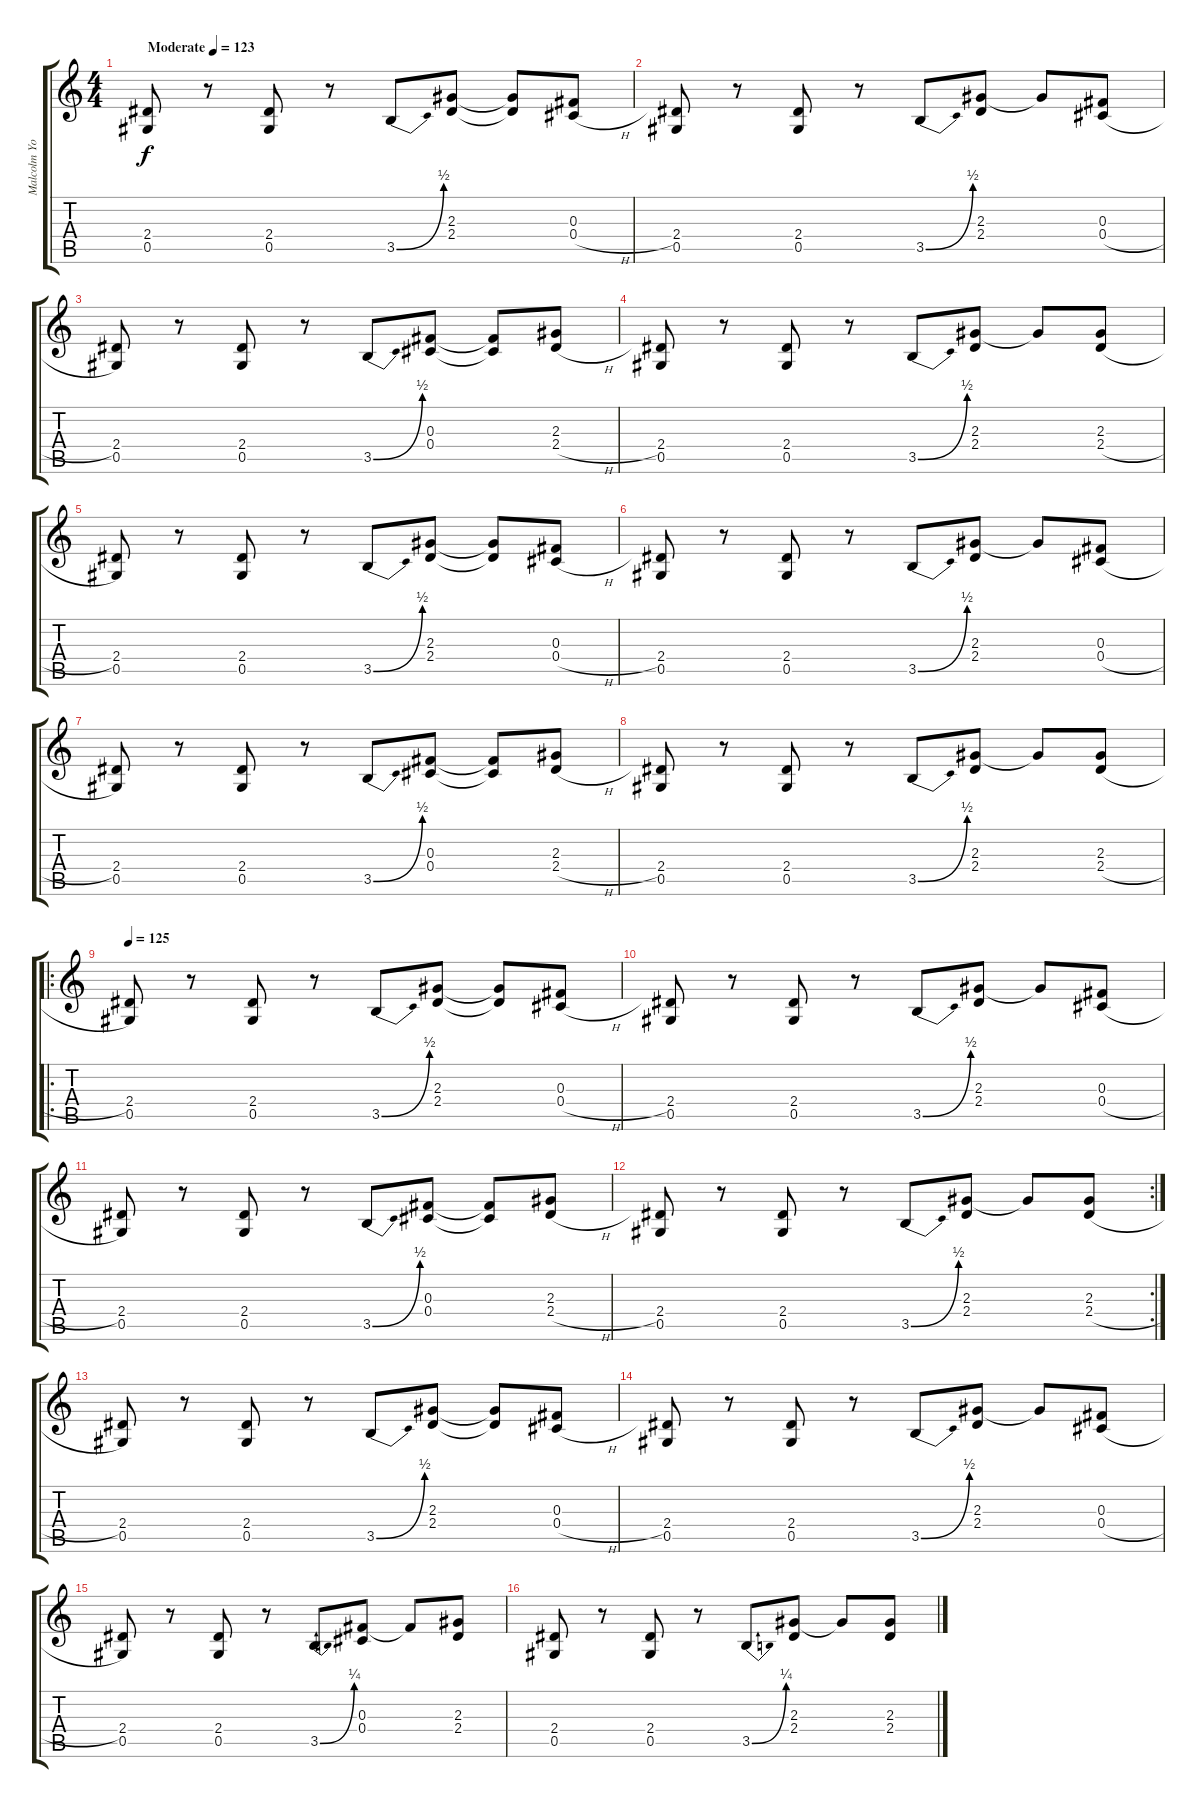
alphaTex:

\track ("Malcolm Young" "Malcolm Yo") {instrument distortionguitar}
\staff {score tabs}
\tuning (Eb4 Bb3 Gb3 Db3 Ab2 Eb2) {hide}
\ts (4 4)
\tempo (123 "Moderate")
\clef g2
\ks c
(2.4 0.5).8{dy f instrument distortionguitar} r.8 (2.4 0.5).8 r.8 3.5{be (bend 0 0 60 2)}.8 (2.3 2.4).8 (2.3{t} 2.4{t}).8 (0.3 0.4{h}).8 |
(2.4 0.5).8 r.8 (2.4 0.5).8 r.8 3.5{be (bend 0 0 60 2)}.8 (2.3 2.4).8 2.3{t}.8 (0.3 0.4{h}).8 |
(2.4 0.5).8 r.8 (2.4 0.5).8 r.8 3.5{be (bend 0 0 60 2)}.8 (0.3 0.4).8 (0.3{t} 0.4{t}).8 (2.3 2.4{h}).8 |
(2.4 0.5).8 r.8 (2.4 0.5).8 r.8 3.5{be (bend 0 0 60 2)}.8 (2.3 2.4).8 2.3{t}.8 (2.3 2.4{h}).8 |
(2.4 0.5).8 r.8 (2.4 0.5).8 r.8 3.5{be (bend 0 0 60 2)}.8 (2.3 2.4).8 (2.3{t} 2.4{t}).8 (0.3 0.4{h}).8 |
(2.4 0.5).8 r.8 (2.4 0.5).8 r.8 3.5{be (bend 0 0 60 2)}.8 (2.3 2.4).8 2.3{t}.8 (0.3 0.4{h}).8 |
(2.4 0.5).8 r.8 (2.4 0.5).8 r.8 3.5{be (bend 0 0 60 2)}.8 (0.3 0.4).8 (0.3{t} 0.4{t}).8 (2.3 2.4{h}).8 |
(2.4 0.5).8 r.8 (2.4 0.5).8 r.8 3.5{be (bend 0 0 60 2)}.8 (2.3 2.4).8 2.3{t}.8 (2.3 2.4{h}).8 |
\ro
\tempo 125
(2.4 0.5).8 r.8 (2.4 0.5).8 r.8 3.5{be (bend 0 0 60 2)}.8 (2.3 2.4).8 (2.3{t} 2.4{t}).8 (0.3 0.4{h}).8 |
(2.4 0.5).8 r.8 (2.4 0.5).8 r.8 3.5{be (bend 0 0 60 2)}.8 (2.3 2.4).8 2.3{t}.8 (0.3 0.4{h}).8 |
(2.4 0.5).8 r.8 (2.4 0.5).8 r.8 3.5{be (bend 0 0 60 2)}.8 (0.3 0.4).8 (0.3{t} 0.4{t}).8 (2.3 2.4{h}).8 |
\rc 2
(2.4 0.5).8 r.8 (2.4 0.5).8 r.8 3.5{be (bend 0 0 60 2)}.8 (2.3 2.4).8 2.3{t}.8 (2.3 2.4{h}).8 |
(2.4 0.5).8 r.8 (2.4 0.5).8 r.8 3.5{be (bend 0 0 60 2)}.8 (2.3 2.4).8 (2.3{t} 2.4{t}).8 (0.3 0.4{h}).8 |
(2.4 0.5).8 r.8 (2.4 0.5).8 r.8 3.5{be (bend 0 0 60 2)}.8 (2.3 2.4).8 2.3{t}.8 (0.3 0.4{h}).8 |
(2.4 0.5).8 r.8 (2.4 0.5).8 r.8 3.5{be (bend 0 0 60 1)}.8 (0.3 0.4).8 0.3{t}.8 (2.3 2.4).8 |
(2.4 0.5).8 r.8 (2.4 0.5).8 r.8 3.5{be (bend 0 0 60 1)}.8 (2.3 2.4).8 2.3{t}.8 (2.3 2.4).8
